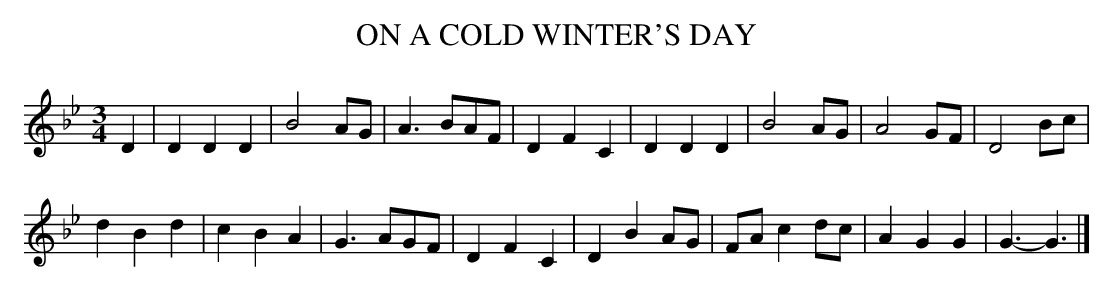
X:1
T:ON A COLD WINTER'S DAY
Y:"moderate"
M:3/4
L:1/8
K:Gm
D2|D2D2D2|B4AG|A3BAF|D2F2C2|\
D2D2D2|B4AG|A4GF|D4Bc|
d2B2d2|c2B2A2|G3AGF|D2F2C2|\
D2B2AG|FAc2dc|A2G2G2|G3-G3|]
